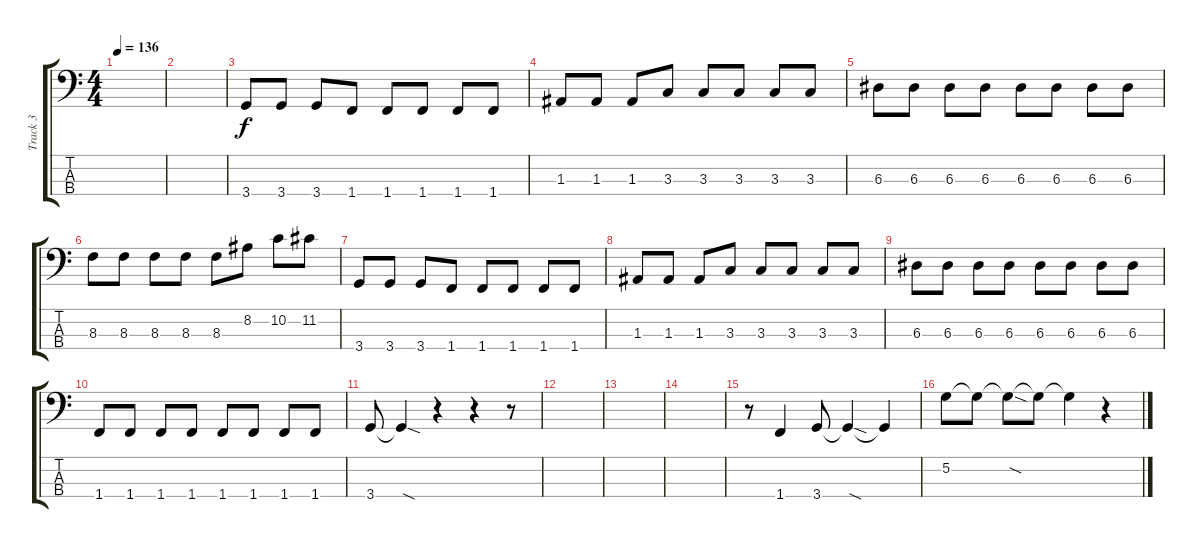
\track ("Track 3" "Track 3") {instrument electricbassfinger}
\staff {score tabs}
\tuning (G2 D2 A1 E1) {hide}
\ts (4 4)
\tempo 136
\clef f4
\ks c
|
|
3.4.8 3.4.8 3.4.8 1.4.8 1.4.8 1.4.8 1.4.8 1.4.8 |
1.3.8 1.3.8 1.3.8 3.3.8 3.3.8 3.3.8 3.3.8 3.3.8 |
6.3.8 6.3.8 6.3.8 6.3.8 6.3.8 6.3.8 6.3.8 6.3.8 |
8.3.8 8.3.8 8.3.8 8.3.8 8.3.8 8.2.8 10.2.8 11.2.8 |
3.4.8 3.4.8 3.4.8 1.4.8 1.4.8 1.4.8 1.4.8 1.4.8 |
1.3.8 1.3.8 1.3.8 3.3.8 3.3.8 3.3.8 3.3.8 3.3.8 |
6.3.8 6.3.8 6.3.8 6.3.8 6.3.8 6.3.8 6.3.8 6.3.8 |
1.4.8 1.4.8 1.4.8 1.4.8 1.4.8 1.4.8 1.4.8 1.4.8 |
3.4.8 3.4{sod t}.4 r.4 r.4 r.8 |
|
|
|
r.8 1.4.4 3.4.8 3.4{sod t}.4 3.4{t}.4 |
5.2.8 5.2{t}.8 5.2{sod t}.8 5.2{t}.8 5.2{t}.4 r.4
